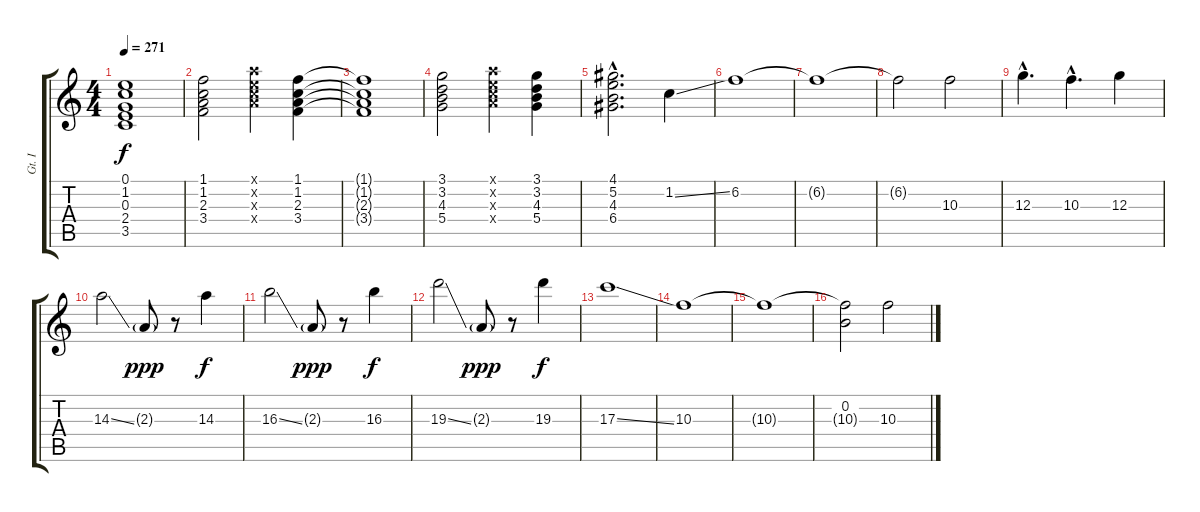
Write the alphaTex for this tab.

\track ("Gt. I" "Gt. I") {instrument distortionguitar}
\staff {score tabs}
\tuning (E4 B3 G3 D3 A2 E2) {hide}
\ts (4 4)
\tempo 271
\clef g2
\ks c
(0.1{t} 1.2{t} 0.3{t} 2.4{t} 3.5{t}).1{dy f} |
(1.1 1.2 2.3 3.4).2 (5.1{x} 5.2{x} 5.3{x} 7.4{x}).4 (1.1 1.2 2.3 3.4).4 |
(1.1{t} 1.2{t} 2.3{t} 3.4{t}).1 |
(3.1 3.2 4.3 5.4).2 (5.1{x} 5.2{x} 5.3{x} 7.4{x}).4 (3.1 3.2 4.3 5.4).4 |
(4.1{hac} 5.2{hac} 4.3{hac} 6.4{hac}).2{d} 1.2{ss}.4 |
6.2.1 |
6.2{t}.1 |
6.2{t}.2 10.3.2 |
12.3{hac}.4{d} 10.3{hac}.4{d} 12.3.4 |
14.3{ss}.2 2.3{g}.8{dy ppp} r.8 14.3.4{dy f} |
16.3{ss}.2 2.3{g}.8{dy ppp} r.8 16.3.4{dy f} |
19.3{ss}.2 2.3{g}.8{dy ppp} r.8 19.3.4{dy f} |
17.3{ss}.1 |
10.3.1 |
10.3{t}.1 |
(0.2 10.3{t}).2 10.3.2
